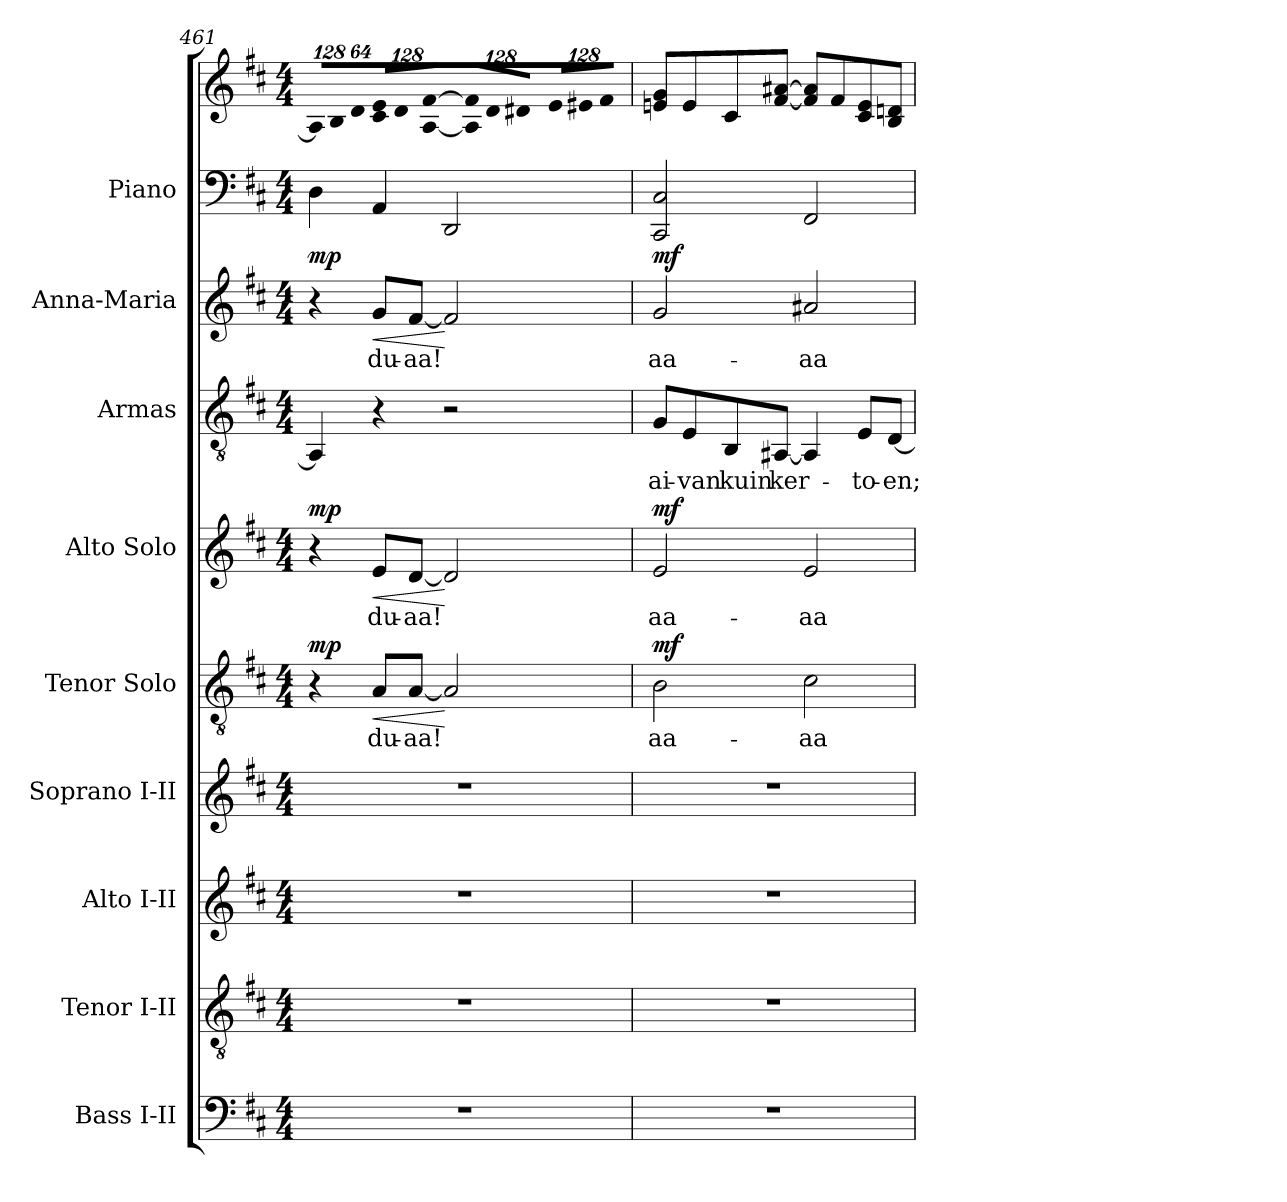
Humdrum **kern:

**kern	**kern	**kern	**kern	**kern	**text	**dynam	**kern	**text	**dynam	**kern	**text	**kern	**text	**dynam	**kern	**kern
*part9	*part8	*part7	*part6	*part5	*part5	*part5	*part4	*part4	*part4	*part3	*part3	*part2	*part2	*part2	*part1	*part1
*staff10	*staff9	*staff8	*staff7	*staff6	*staff6	*staff6	*staff5	*staff5	*staff5	*staff4	*staff4	*staff3	*staff3	*staff3	*staff2	*staff1
*I"Bass I-II	*I"Tenor I-II	*I"Alto I-II	*I"Soprano I-II	*I"Tenor Solo	*	*	*I"Alto Solo	*	*	*I"Armas	*	*I"Anna-Maria	*	*	*I"Piano	*
*I'B.	*I'T.	*I'A.	*I'S.	*I'T. Solo	*	*	*I'A. Solo	*	*	*I'Armas	*	*I'A-M	*	*	*I'Pno.	*
*clefF4	*clefGv2	*clefG2	*clefG2	*clefGv2	*	*	*clefG2	*	*	*clefGv2	*	*clefG2	*	*	*clefF4	*clefG2
*	*ITrd7c12	*	*	*ITrd7c12	*	*	*	*	*	*ITrd7c12	*	*	*	*	*	*
*k[f#c#]	*k[f#c#]	*k[f#c#]	*k[f#c#]	*k[f#c#]	*	*	*k[f#c#]	*	*	*k[f#c#]	*	*k[f#c#]	*	*	*k[f#c#]	*k[f#c#]
*D:	*D:	*D:	*D:	*D:	*	*	*D:	*	*	*D:	*	*D:	*	*	*D:	*D:
*M4/4	*M4/4	*M4/4	*M4/4	*M4/4	*	*	*M4/4	*	*	*M4/4	*	*M4/4	*	*	*M4/4	*M4/4
*	*	*	*	*	*	*	*	*	*	*	*	*	*	*	*	*Xbrackettup
=461	=461	=461	=461	=461	=461	=461	=461	=461	=461	=461	=461	=461	=461	=461	=461	=461
!	!	!	!	!	!	!	!	!	!	!	!	!	!	!	!	!LO:N:vis=8
1r	1r	1r	1r	4r	.	mp	4r	.	mp	4AAAi/]	.	4r	.	mp	4Di\	1024%85Ai/L]
!	!	!	!	!	!	!	!	!	!	!	!	!	!	!	!	!LO:N:vis=8
.	.	.	.	.	.	.	.	.	.	.	.	.	.	.	.	1024%85Bi/
!	!	!	!	!	!	!	!	!	!	!	!	!	!	!	!	!LO:N:vis=8
.	.	.	.	.	.	.	.	.	.	.	.	.	.	.	.	512%43di/J
!	!	!	!	!	!LO:LY:b:color=#000000	!LO:HP:b	!	!	!	!	!	!	!	!	!	!
!	!	!	!	!	!	!	!	!LO:LY:b:color=#000000	!LO:HP:b	!	!	!	!	!	!	!
!	!	!	!	!	!	!	!	!	!	!	!	!	!LO:LY:b:color=#000000	!LO:HP:b	!	!LO:N:vis=8
.	.	.	.	8AAi/L	du-	<	8ei/L	du-	<	4r	.	8gi/L	du-	<	4AAi/	1024%85c#i/ 1024%85eiL
!	!	!	!	!	!	!	!	!	!	!	!	!	!	!	!	!LO:N:vis=8
.	.	.	.	.	.	.	.	.	.	.	.	.	.	.	.	1024%85di/
!	!	!	!	!	!LO:LY:b:color=#000000	!	!	!	!	!	!	!	!	!	!	!
!	!	!	!	!	!	!	!	!LO:LY:b:color=#000000	!	!	!	!	!	!	!	!
!	!	!	!	!	!	!	!	!	!	!	!	!	!LO:LY:b:color=#000000	!	!	!
.	.	.	.	[<8AAi/J	-aa!	.	[<8di/J	-aa!	.	.	.	[<8f#i/J	-aa!	.	.	.
!	!	!	!	!	!	!	!	!	!	!	!	!	!	!	!	!LO:N:vis=8
.	.	.	.	.	.	.	.	.	.	.	.	.	.	.	.	[<512%43Ai/ [>512%43f#iJ
!	!	!	!	!	!	!	!	!	!	!	!	!	!	!	!	!LO:N:vis=8
.	.	.	.	2AAi/]	.	[	2di/]	.	[	2r	.	2f#i/]	.	[	2DDi/	1024%85Ai/] 1024%85f#i]L
!	!	!	!	!	!	!	!	!	!	!	!	!	!	!	!	!LO:N:vis=8
.	.	.	.	.	.	.	.	.	.	.	.	.	.	.	.	1024%85di/
!	!	!	!	!	!	!	!	!	!	!	!	!	!	!	!	!LO:N:vis=8
.	.	.	.	.	.	.	.	.	.	.	.	.	.	.	.	512%43d#Xi/J
!	!	!	!	!	!	!	!	!	!	!	!	!	!	!	!	!LO:N:vis=8
.	.	.	.	.	.	.	.	.	.	.	.	.	.	.	.	1024%85ei/L
!	!	!	!	!	!	!	!	!	!	!	!	!	!	!	!	!LO:N:vis=8
.	.	.	.	.	.	.	.	.	.	.	.	.	.	.	.	1024%85e#Xi/
!	!	!	!	!	!	!	!	!	!	!	!	!	!	!	!	!LO:N:vis=8
.	.	.	.	.	.	.	.	.	.	.	.	.	.	.	.	512%43f#i/J
!!LO:LB:g=z
=462	=462	=462	=462	=462	=462	=462	=462	=462	=462	=462	=462	=462	=462	=462	=462	=462
!	!	!	!	!	!LO:LY:b:color=#000000	!	!	!	!	!	!	!	!	!	!	!
!	!	!	!	!	!	!	!	!LO:LY:b:color=#000000	!	!	!	!	!	!	!	!
!	!	!	!	!	!	!	!	!	!	!	!LO:LY:b:color=#000000	!	!	!	!	!
!	!	!	!	!	!	!	!	!	!	!	!	!	!LO:LY:b:color=#000000	!	!	!
1r	1r	1r	1r	2BBi\	aa-	mf	2ei/	aa-	mf	8GGi/L	ai-	2gi/	aa-	mf	2CC#i/ 2C#i	8eni/ 8giL
!	!	!	!	!	!	!	!	!	!	!	!LO:LY:b:color=#000000	!	!	!	!	!
.	.	.	.	.	.	.	.	.	.	8EEi/	-van	.	.	.	.	8ei/
!	!	!	!	!	!	!	!	!	!	!	!LO:LY:b:color=#000000	!	!	!	!	!
.	.	.	.	.	.	.	.	.	.	8BBBi/	kuin	.	.	.	.	8c#i/
!	!	!	!	!	!	!	!	!	!	!	!LO:LY:b:color=#000000	!	!	!	!	!
.	.	.	.	.	.	.	.	.	.	[<8AAA#Xi/J	ker-	.	.	.	.	[<8f#i/ [>8a#XiJ
!	!	!	!	!	!LO:LY:b:color=#000000	!	!	!	!	!	!	!	!	!	!	!
!	!	!	!	!	!	!	!	!LO:LY:b:color=#000000	!	!	!	!	!	!	!	!
!	!	!	!	!	!	!	!	!	!	!	!	!	!LO:LY:b:color=#000000	!	!	!
.	.	.	.	2C#i\	-aa-	.	2ei/	-aa-	.	4AAA#i/]	.	2a#Xi/	-aa-	.	2FF#i/	8f#i/] 8a#i]L
.	.	.	.	.	.	.	.	.	.	.	.	.	.	.	.	8f#i/
!	!	!	!	!	!	!	!	!	!	!	!LO:LY:b:color=#000000	!	!	!	!	!
.	.	.	.	.	.	.	.	.	.	8EEi/L	-to-	.	.	.	.	8c#i/ 8ei
!	!	!	!	!	!	!	!	!	!	!	!LO:LY:b:color=#000000	!	!	!	!	!
.	.	.	.	.	.	.	.	.	.	[<8DDi/J	-en;	.	.	.	.	8Bi/ 8dniJ
=	=	=	=	=	=	=	=	=	=	=	=	=	=	=	=	=
*-	*-	*-	*-	*-	*-	*-	*-	*-	*-	*-	*-	*-	*-	*-	*-	*-
